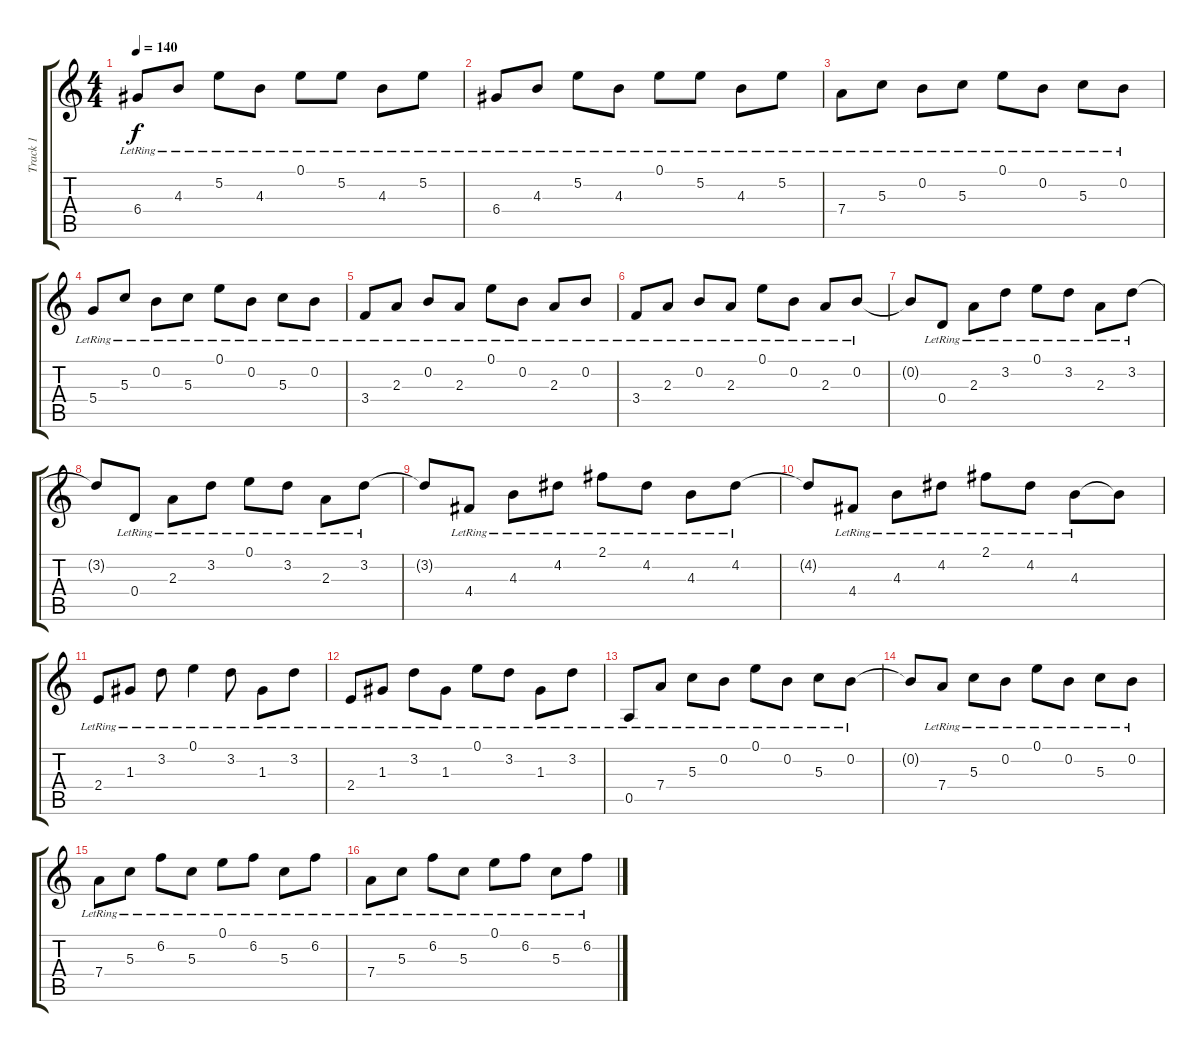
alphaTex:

\track ("Track 1" "Track 1") {instrument acousticguitarnylon}
\staff {score tabs}
\tuning (E4 B3 G3 D3 A2 E2) {hide}
\ts (4 4)
\tempo 140
\clef g2
\ks c
6.4{lr}.8{dy f} 4.3{lr}.8 5.2{lr}.8 4.3{lr}.8 0.1{lr}.8 5.2{lr}.8 4.3{lr}.8 5.2{lr}.8 |
6.4{lr}.8 4.3{lr}.8 5.2{lr}.8 4.3{lr}.8 0.1{lr}.8 5.2{lr}.8 4.3{lr}.8 5.2{lr}.8 |
7.4{lr}.8 5.3{lr}.8 0.2{lr}.8 5.3{lr}.8 0.1{lr}.8 0.2{lr}.8 5.3{lr}.8 0.2{lr}.8 |
5.4{lr}.8 5.3{lr}.8 0.2{lr}.8 5.3{lr}.8 0.1{lr}.8 0.2{lr}.8 5.3{lr}.8 0.2{lr}.8 |
3.4{lr}.8 2.3{lr}.8 0.2{lr}.8 2.3{lr}.8 0.1{lr}.8 0.2{lr}.8 2.3{lr}.8 0.2{lr}.8 |
3.4{lr}.8 2.3{lr}.8 0.2{lr}.8 2.3{lr}.8 0.1{lr}.8 0.2{lr}.8 2.3{lr}.8 0.2{lr}.8 |
0.2{t}.8 0.4{lr}.8 2.3{lr}.8 3.2{lr}.8 0.1{lr}.8 3.2{lr}.8 2.3{lr}.8 3.2{lr}.8 |
3.2{t}.8 0.4{lr}.8 2.3{lr}.8 3.2{lr}.8 0.1{lr}.8 3.2{lr}.8 2.3{lr}.8 3.2{lr}.8 |
3.2{t}.8 4.4{lr}.8 4.3{lr}.8 4.2{lr}.8 2.1{lr}.8 4.2{lr}.8 4.3{lr}.8 4.2{lr}.8 |
4.2{t}.8 4.4{lr}.8 4.3{lr}.8 4.2{lr}.8 2.1{lr}.8 4.2{lr}.8 4.3{lr}.8 4.3{t}.8 |
2.4{lr}.8 1.3{lr}.8 3.2{lr}.8 0.1{lr}.4 3.2{lr}.8 1.3{lr}.8 3.2{lr}.8 |
2.4{lr}.8 1.3{lr}.8 3.2{lr}.8 1.3{lr}.8 0.1{lr}.8 3.2{lr}.8 1.3{lr}.8 3.2{lr}.8 |
0.5{lr}.8 7.4{lr}.8 5.3{lr}.8 0.2{lr}.8 0.1{lr}.8 0.2{lr}.8 5.3{lr}.8 0.2{lr}.8 |
0.2{t}.8 7.4{lr}.8 5.3{lr}.8 0.2{lr}.8 0.1{lr}.8 0.2{lr}.8 5.3{lr}.8 0.2{lr}.8 |
7.4{lr}.8 5.3{lr}.8 6.2{lr}.8 5.3{lr}.8 0.1{lr}.8 6.2{lr}.8 5.3{lr}.8 6.2{lr}.8 |
7.4{lr}.8 5.3{lr}.8 6.2{lr}.8 5.3{lr}.8 0.1{lr}.8 6.2{lr}.8 5.3{lr}.8 6.2{lr}.8
